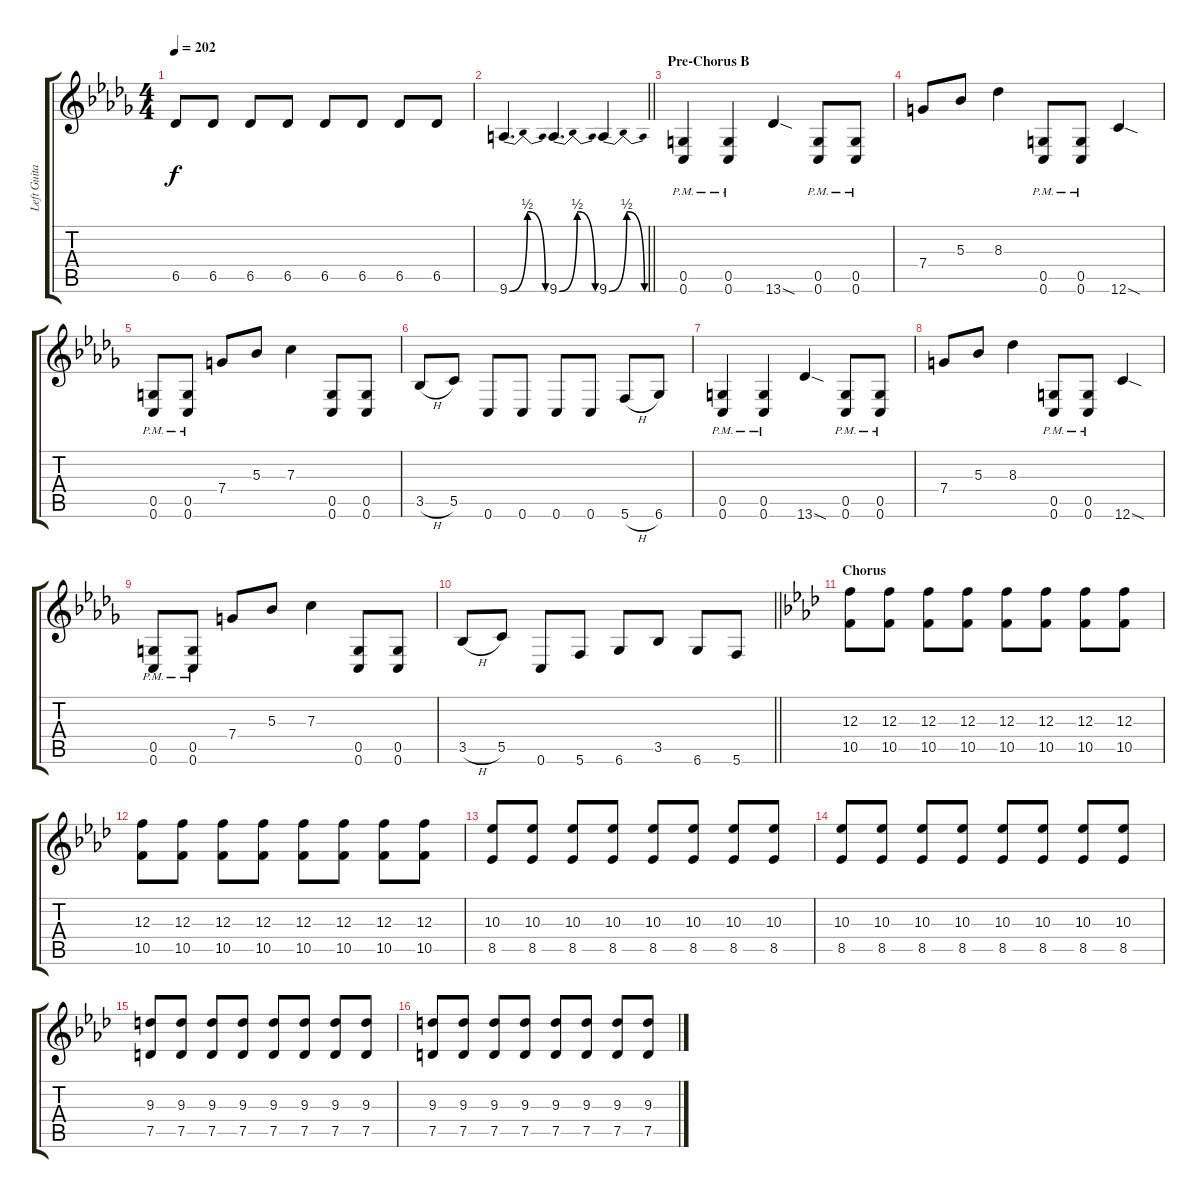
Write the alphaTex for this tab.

\track ("Left Guitar" "Left Guita") {instrument overdrivenguitar}
\staff {score tabs}
\tuning (D4 A3 F3 C3 G2 C2) {hide}
\ts (4 4)
\tempo 202
\clef g2
\ks db
6.5.8{dy f} 6.5.8 6.5.8 6.5.8 6.5.8 6.5.8 6.5.8 6.5.8 |
\barLineRight lightlight
9.6{be (bendrelease 0 0 15 2 55 2 60 0)}.4{d} 9.6{be (bendrelease 0 0 15 2 55 2 60 0)}.4{d} 9.6{be (bendrelease 0 0 15 2 55 2 60 0)}.4 |
\section ("" "Pre-Chorus B")
(0.5{pm} 0.6{pm}).4 (0.5{pm} 0.6{pm}).4 13.6{sod}.4 (0.5{pm} 0.6{pm}).8 (0.5{pm} 0.6{pm}).8 |
7.4.8 5.3.8 8.3.4 (0.5{pm} 0.6{pm}).8 (0.5{pm} 0.6{pm}).8 12.6{sod}.4 |
(0.5{pm} 0.6{pm}).8 (0.5{pm} 0.6{pm}).8 7.4.8 5.3.8 7.3.4 (0.5 0.6).8 (0.5 0.6).8 |
3.5{h}.8 5.5.8 0.6.8 0.6.8 0.6.8 0.6.8 5.6{h}.8 6.6.8 |
(0.5{pm} 0.6{pm}).4 (0.5{pm} 0.6{pm}).4 13.6{sod}.4 (0.5{pm} 0.6{pm}).8 (0.5{pm} 0.6{pm}).8 |
7.4.8 5.3.8 8.3.4 (0.5{pm} 0.6{pm}).8 (0.5{pm} 0.6{pm}).8 12.6{sod}.4 |
(0.5{pm} 0.6{pm}).8 (0.5{pm} 0.6{pm}).8 7.4.8 5.3.8 7.3.4 (0.5 0.6).8 (0.5 0.6).8 |
\barLineRight lightlight
3.5{h}.8 5.5.8 0.6.8 5.6.8 6.6.8 3.5.8 6.6.8 5.6.8 |
\section ("" "Chorus")
\ks ab
(12.3 10.5).8 (12.3 10.5).8 (12.3 10.5).8 (12.3 10.5).8 (12.3 10.5).8 (12.3 10.5).8 (12.3 10.5).8 (12.3 10.5).8 |
(12.3 10.5).8 (12.3 10.5).8 (12.3 10.5).8 (12.3 10.5).8 (12.3 10.5).8 (12.3 10.5).8 (12.3 10.5).8 (12.3 10.5).8 |
(10.3 8.5).8 (10.3 8.5).8 (10.3 8.5).8 (10.3 8.5).8 (10.3 8.5).8 (10.3 8.5).8 (10.3 8.5).8 (10.3 8.5).8 |
(10.3 8.5).8 (10.3 8.5).8 (10.3 8.5).8 (10.3 8.5).8 (10.3 8.5).8 (10.3 8.5).8 (10.3 8.5).8 (10.3 8.5).8 |
(9.3 7.5).8 (9.3 7.5).8 (9.3 7.5).8 (9.3 7.5).8 (9.3 7.5).8 (9.3 7.5).8 (9.3 7.5).8 (9.3 7.5).8 |
(9.3 7.5).8 (9.3 7.5).8 (9.3 7.5).8 (9.3 7.5).8 (9.3 7.5).8 (9.3 7.5).8 (9.3 7.5).8 (9.3 7.5).8
